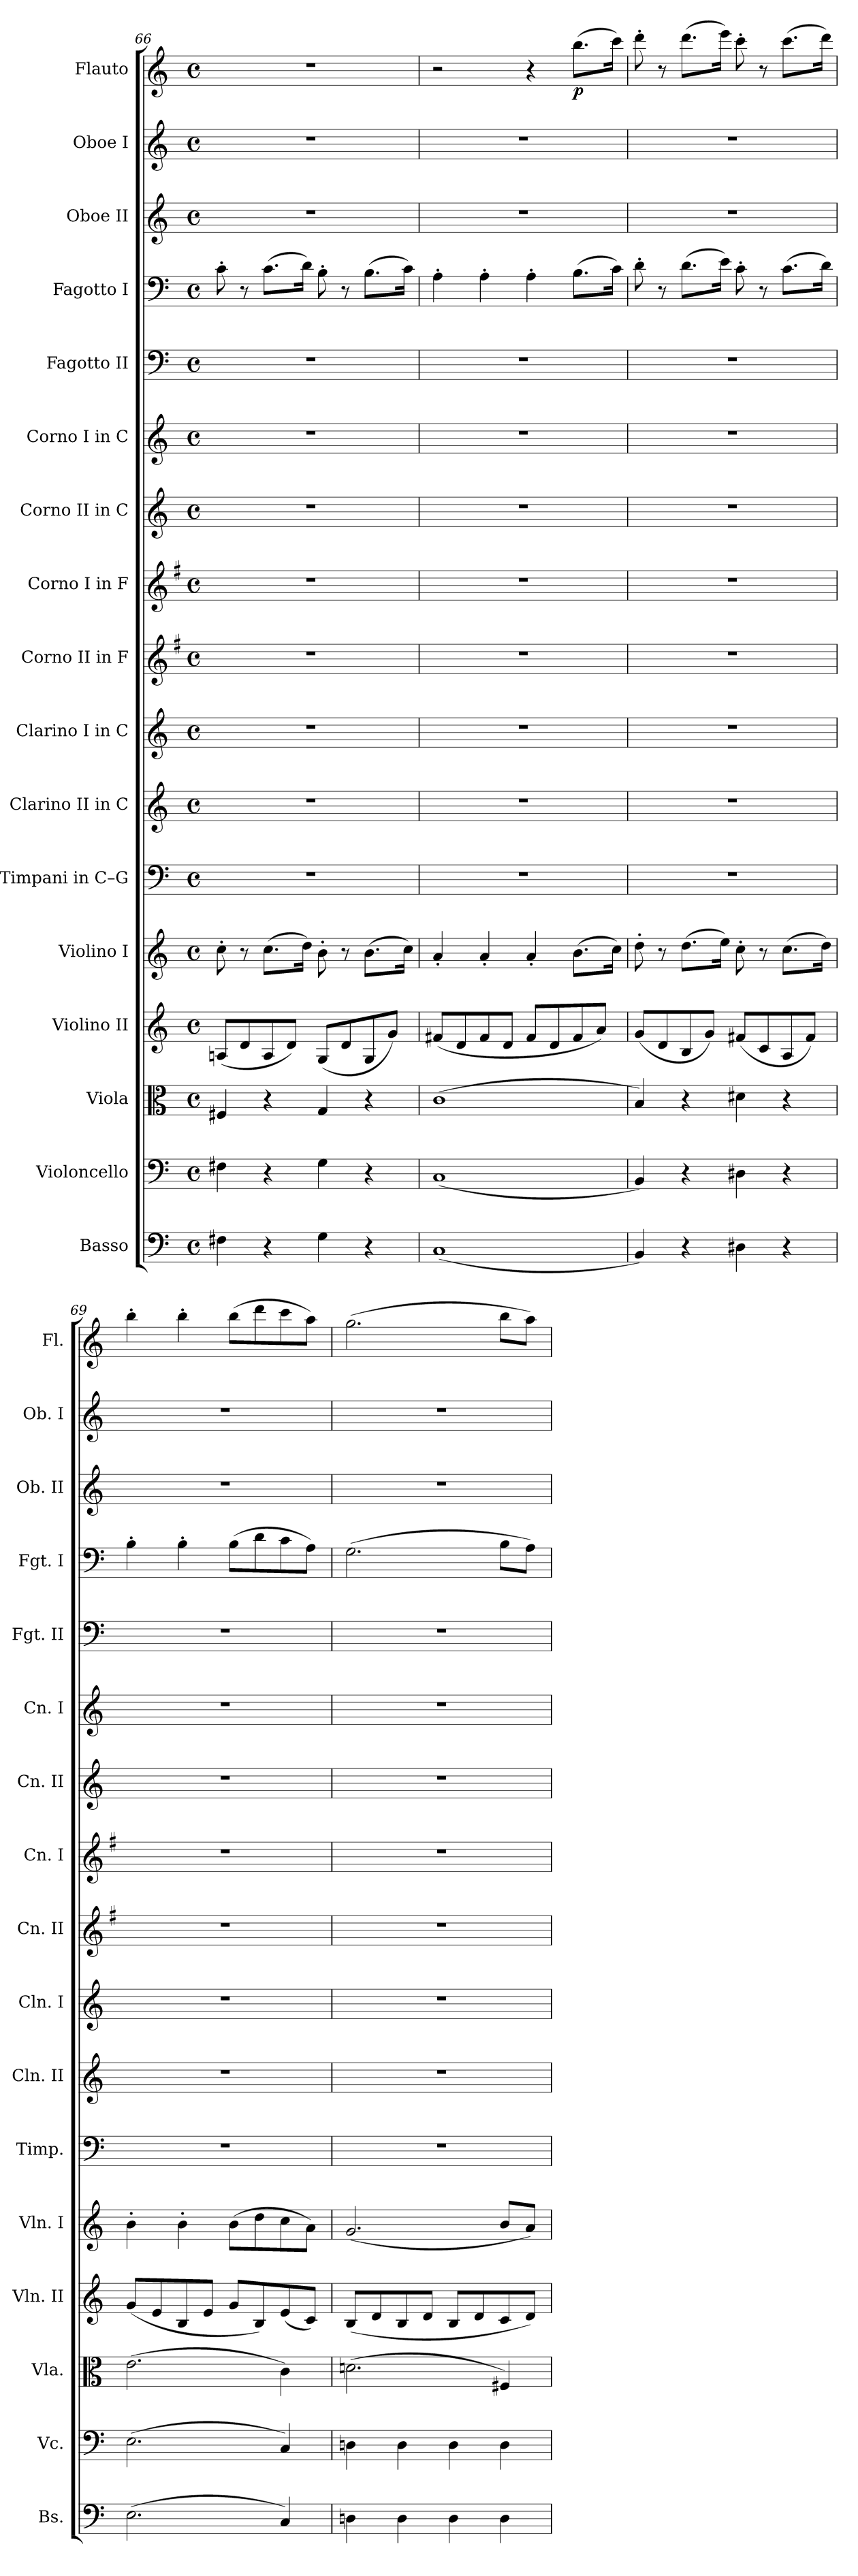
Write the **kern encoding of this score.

**kern	**kern	**kern	**kern	**kern	**kern	**kern	**kern	**kern	**kern	**kern	**kern	**kern	**kern	**kern	**kern	**kern	**dynam
*part17	*part16	*part15	*part14	*part13	*part12	*part11	*part10	*part9	*part8	*part7	*part6	*part5	*part4	*part3	*part2	*part1	*part1
*staff17	*staff16	*staff15	*staff14	*staff13	*staff12	*staff11	*staff10	*staff9	*staff8	*staff7	*staff6	*staff5	*staff4	*staff3	*staff2	*staff1	*staff1
*I"Basso	*I"Violoncello	*I"Viola	*I"Violino II	*I"Violino I	*I"Timpani in C–G	*I"Clarino II in C	*I"Clarino I in C	*I"Corno II in F	*I"Corno I in F	*I"Corno II in C	*I"Corno I in C	*I"Fagotto II	*I"Fagotto I	*I"Oboe II	*I"Oboe I	*I"Flauto	*
*I'Bs.	*I'Vc.	*I'Vla.	*I'Vln. II	*I'Vln. I	*I'Timp.	*I'Cln. II	*I'Cln. I	*I'Cn. II	*I'Cn. I	*I'Cn. II	*I'Cn. I	*I'Fgt. II	*I'Fgt. I	*I'Ob. II	*I'Ob. I	*I'Fl.	*
*clefF4	*clefF4	*clefC3	*clefG2	*clefG2	*clefF4	*clefG2	*clefG2	*clefG2	*clefG2	*clefG2	*clefG2	*clefF4	*clefF4	*clefG2	*clefG2	*clefG2	*
*ITrd7c12	*	*	*	*	*	*	*	*ITrd4c7	*ITrd4c7	*ITrd7c12	*ITrd7c12	*	*	*	*	*	*
*k[]	*k[]	*k[]	*k[]	*k[]	*k[]	*k[]	*k[]	*k[]	*k[]	*k[]	*k[]	*k[]	*k[]	*k[]	*k[]	*k[]	*
*M4/4	*M4/4	*M4/4	*M4/4	*M4/4	*M4/4	*M4/4	*M4/4	*M4/4	*M4/4	*M4/4	*M4/4	*M4/4	*M4/4	*M4/4	*M4/4	*M4/4	*
*met(c)	*met(c)	*met(c)	*met(c)	*met(c)	*met(c)	*met(c)	*met(c)	*met(c)	*met(c)	*met(c)	*met(c)	*met(c)	*met(c)	*met(c)	*met(c)	*met(c)	*
=66	=66	=66	=66	=66	=66	=66	=66	=66	=66	=66	=66	=66	=66	=66	=66	=66	=66
4FF#X\	4F#X\	4F#X/	(8An/L	8cc'\	1r	1r	1r	1r	1r	1r	1r	1r	8c'\	1r	1r	1r	.
.	.	.	8d/	8r	.	.	.	.	.	.	.	.	8r	.	.	.	.
4r	4r	4r	8A/	(8.cc\L	.	.	.	.	.	.	.	.	(8.c\L	.	.	.	.
.	.	.	8d/J)	.	.	.	.	.	.	.	.	.	.	.	.	.	.
.	.	.	.	16dd\Jk)	.	.	.	.	.	.	.	.	16d\Jk)	.	.	.	.
4GG\	4G\	4G/	(8G/L	8b'\	.	.	.	.	.	.	.	.	8B'\	.	.	.	.
.	.	.	8d/	8r	.	.	.	.	.	.	.	.	8r	.	.	.	.
4r	4r	4r	8G/	(8.b\L	.	.	.	.	.	.	.	.	(8.B\L	.	.	.	.
.	.	.	8g/J)	.	.	.	.	.	.	.	.	.	.	.	.	.	.
.	.	.	.	16cc\Jk)	.	.	.	.	.	.	.	.	16c\Jk)	.	.	.	.
=67	=67	=67	=67	=67	=67	=67	=67	=67	=67	=67	=67	=67	=67	=67	=67	=67	=67
(1CC	(1C	(1c	(8f#X/L	4a'/	1r	1r	1r	1r	1r	1r	1r	1r	4A'\	1r	1r	2r	.
.	.	.	8d/	.	.	.	.	.	.	.	.	.	.	.	.	.	.
.	.	.	8f#/	4a'/	.	.	.	.	.	.	.	.	4A'\	.	.	.	.
.	.	.	8d/J	.	.	.	.	.	.	.	.	.	.	.	.	.	.
.	.	.	8f#/L	4a'/	.	.	.	.	.	.	.	.	4A'\	.	.	4r	.
.	.	.	8d/	.	.	.	.	.	.	.	.	.	.	.	.	.	.
!	!	!	!	!	!	!	!	!	!	!	!	!	!	!	!	!	!LO:DY:b
.	.	.	8f#/	(8.b\L	.	.	.	.	.	.	.	.	(8.B\L	.	.	(8.bb\L	p
.	.	.	8a/J)	.	.	.	.	.	.	.	.	.	.	.	.	.	.
.	.	.	.	16cc\Jk)	.	.	.	.	.	.	.	.	16c\Jk)	.	.	16ccc\Jk)	.
=68	=68	=68	=68	=68	=68	=68	=68	=68	=68	=68	=68	=68	=68	=68	=68	=68	=68
4BBB/)	4BB/)	4B/)	(8g/L	8dd'\	1r	1r	1r	1r	1r	1r	1r	1r	8d'\	1r	1r	8ddd'\	.
.	.	.	8d/	8r	.	.	.	.	.	.	.	.	8r	.	.	8r	.
4r	4r	4r	8B/	(8.dd\L	.	.	.	.	.	.	.	.	(8.d\L	.	.	(8.ddd\L	.
.	.	.	8g/J)	.	.	.	.	.	.	.	.	.	.	.	.	.	.
.	.	.	.	16ee\Jk)	.	.	.	.	.	.	.	.	16e\Jk)	.	.	16eee\Jk)	.
4DD#X\	4D#X\	4d#X\	(8f#X/L	8cc'\	.	.	.	.	.	.	.	.	8c'\	.	.	8ccc'\	.
.	.	.	8c/	8r	.	.	.	.	.	.	.	.	8r	.	.	8r	.
4r	4r	4r	8A/	(8.cc\L	.	.	.	.	.	.	.	.	(8.c\L	.	.	(8.ccc\L	.
.	.	.	8f#/J)	.	.	.	.	.	.	.	.	.	.	.	.	.	.
.	.	.	.	16dd\Jk)	.	.	.	.	.	.	.	.	16d\Jk)	.	.	16ddd\Jk)	.
=69	=69	=69	=69	=69	=69	=69	=69	=69	=69	=69	=69	=69	=69	=69	=69	=69	=69
(2.EE\	(2.E\	(2.e\	(8g/L	4b'\	1r	1r	1r	1r	1r	1r	1r	1r	4B'\	1r	1r	4bb'\	.
.	.	.	8e/	.	.	.	.	.	.	.	.	.	.	.	.	.	.
.	.	.	8B/	4b'\	.	.	.	.	.	.	.	.	4B'\	.	.	4bb'\	.
.	.	.	8e/J	.	.	.	.	.	.	.	.	.	.	.	.	.	.
.	.	.	8g/L	(8b\L	.	.	.	.	.	.	.	.	(8B\L	.	.	(8bb\L	.
.	.	.	8B/)	8dd\	.	.	.	.	.	.	.	.	8d\	.	.	8ddd\	.
4CC/)	4C/)	4c\)	(8e/	8cc\	.	.	.	.	.	.	.	.	8c\	.	.	8ccc\	.
.	.	.	8c/J)	8a\J)	.	.	.	.	.	.	.	.	8A\J)	.	.	8aa\J)	.
!!LO:PB:g=z
=70	=70	=70	=70	=70	=70	=70	=70	=70	=70	=70	=70	=70	=70	=70	=70	=70	=70
4DDn\	4Dn\	(2.dn\	(8B/L	(2.g/	1r	1r	1r	1r	1r	1r	1r	1r	(2.G\	1r	1r	(2.gg\	.
.	.	.	8d/	.	.	.	.	.	.	.	.	.	.	.	.	.	.
4DD\	4D\	.	8B/	.	.	.	.	.	.	.	.	.	.	.	.	.	.
.	.	.	8d/J	.	.	.	.	.	.	.	.	.	.	.	.	.	.
4DD\	4D\	.	8B/L	.	.	.	.	.	.	.	.	.	.	.	.	.	.
.	.	.	8d/	.	.	.	.	.	.	.	.	.	.	.	.	.	.
4DD\	4D\	4F#X/)	8c/	8b/L	.	.	.	.	.	.	.	.	8B\L	.	.	8bb\L	.
.	.	.	8d/J)	8a/J)	.	.	.	.	.	.	.	.	8A\J)	.	.	8aa\J)	.
=	=	=	=	=	=	=	=	=	=	=	=	=	=	=	=	=	=
*-	*-	*-	*-	*-	*-	*-	*-	*-	*-	*-	*-	*-	*-	*-	*-	*-	*-
